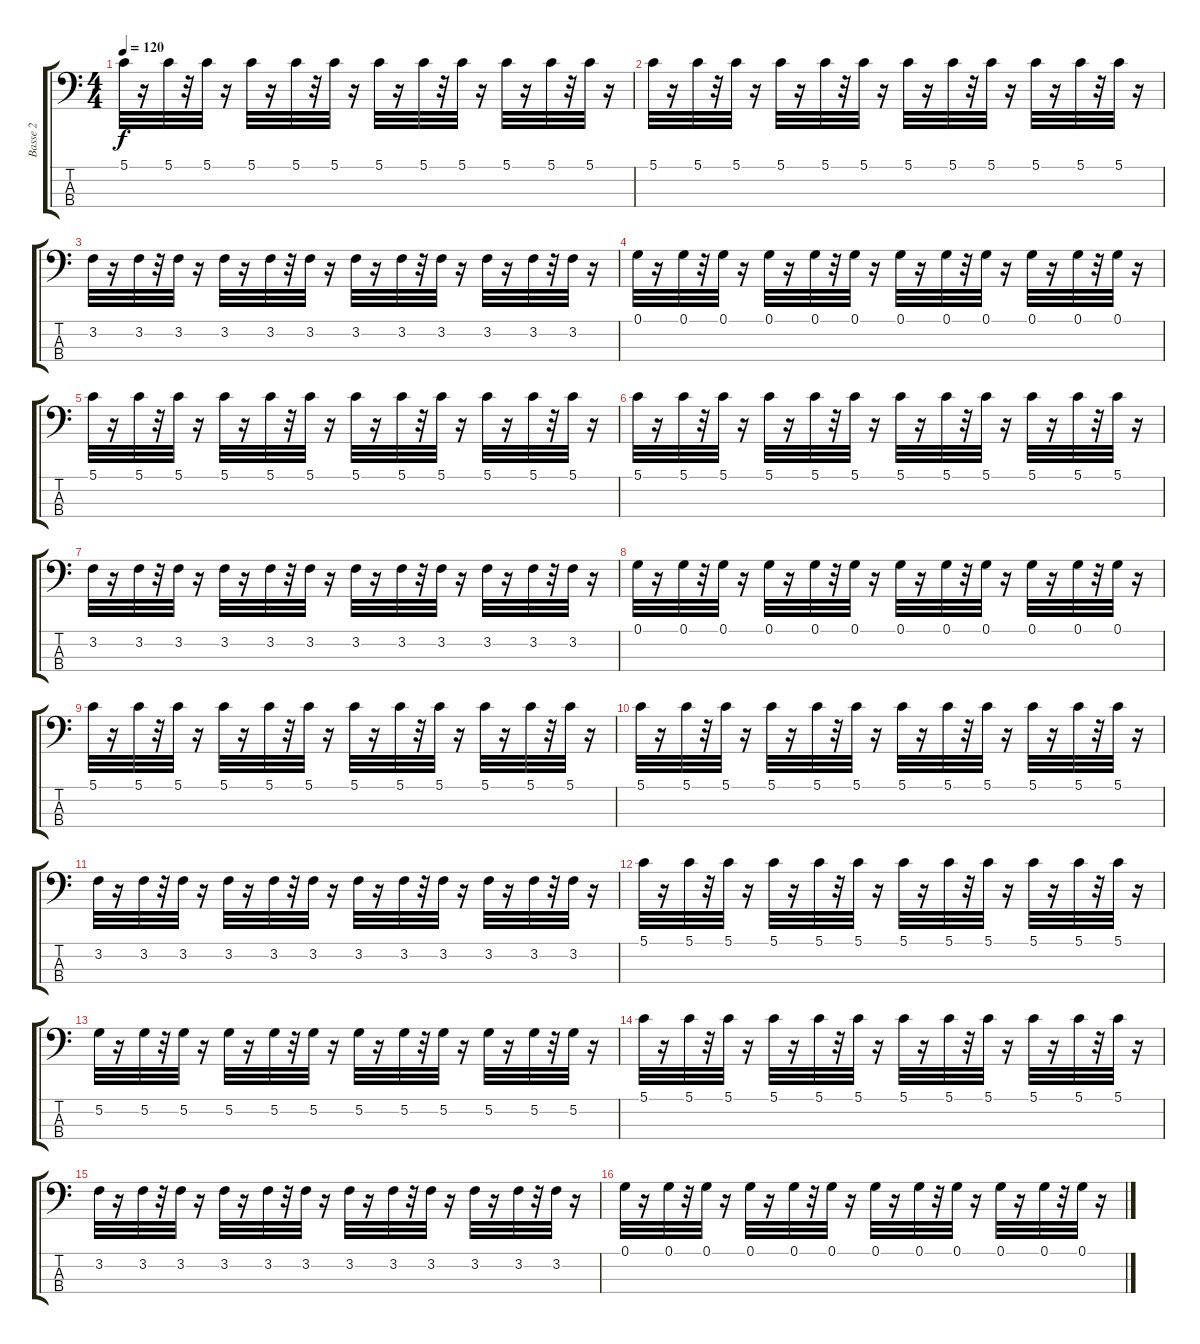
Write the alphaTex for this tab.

\track ("Basse 2" "Basse 2") {instrument electricbasspick}
\staff {score tabs}
\tuning (G2 D2 A1 E1) {hide}
\ts (4 4)
\tempo 120
\clef f4
\ks c
5.1.32{dy f} r.16 5.1.32 r.32 5.1.32 r.16 5.1.32 r.16 5.1.32 r.32 5.1.32 r.16 5.1.32 r.16 5.1.32 r.32 5.1.32 r.16 5.1.32 r.16 5.1.32 r.32 5.1.32 r.16 |
5.1.32 r.16 5.1.32 r.32 5.1.32 r.16 5.1.32 r.16 5.1.32 r.32 5.1.32 r.16 5.1.32 r.16 5.1.32 r.32 5.1.32 r.16 5.1.32 r.16 5.1.32 r.32 5.1.32 r.16 |
3.2.32 r.16 3.2.32 r.32 3.2.32 r.16 3.2.32 r.16 3.2.32 r.32 3.2.32 r.16 3.2.32 r.16 3.2.32 r.32 3.2.32 r.16 3.2.32 r.16 3.2.32 r.32 3.2.32 r.16 |
0.1.32 r.16 0.1.32 r.32 0.1.32 r.16 0.1.32 r.16 0.1.32 r.32 0.1.32 r.16 0.1.32 r.16 0.1.32 r.32 0.1.32 r.16 0.1.32 r.16 0.1.32 r.32 0.1.32 r.16 |
5.1.32 r.16 5.1.32 r.32 5.1.32 r.16 5.1.32 r.16 5.1.32 r.32 5.1.32 r.16 5.1.32 r.16 5.1.32 r.32 5.1.32 r.16 5.1.32 r.16 5.1.32 r.32 5.1.32 r.16 |
5.1.32 r.16 5.1.32 r.32 5.1.32 r.16 5.1.32 r.16 5.1.32 r.32 5.1.32 r.16 5.1.32 r.16 5.1.32 r.32 5.1.32 r.16 5.1.32 r.16 5.1.32 r.32 5.1.32 r.16 |
3.2.32 r.16 3.2.32 r.32 3.2.32 r.16 3.2.32 r.16 3.2.32 r.32 3.2.32 r.16 3.2.32 r.16 3.2.32 r.32 3.2.32 r.16 3.2.32 r.16 3.2.32 r.32 3.2.32 r.16 |
0.1.32 r.16 0.1.32 r.32 0.1.32 r.16 0.1.32 r.16 0.1.32 r.32 0.1.32 r.16 0.1.32 r.16 0.1.32 r.32 0.1.32 r.16 0.1.32 r.16 0.1.32 r.32 0.1.32 r.16 |
5.1.32 r.16 5.1.32 r.32 5.1.32 r.16 5.1.32 r.16 5.1.32 r.32 5.1.32 r.16 5.1.32 r.16 5.1.32 r.32 5.1.32 r.16 5.1.32 r.16 5.1.32 r.32 5.1.32 r.16 |
5.1.32 r.16 5.1.32 r.32 5.1.32 r.16 5.1.32 r.16 5.1.32 r.32 5.1.32 r.16 5.1.32 r.16 5.1.32 r.32 5.1.32 r.16 5.1.32 r.16 5.1.32 r.32 5.1.32 r.16 |
3.2.32 r.16 3.2.32 r.32 3.2.32 r.16 3.2.32 r.16 3.2.32 r.32 3.2.32 r.16 3.2.32 r.16 3.2.32 r.32 3.2.32 r.16 3.2.32 r.16 3.2.32 r.32 3.2.32 r.16 |
5.1.32 r.16 5.1.32 r.32 5.1.32 r.16 5.1.32 r.16 5.1.32 r.32 5.1.32 r.16 5.1.32 r.16 5.1.32 r.32 5.1.32 r.16 5.1.32 r.16 5.1.32 r.32 5.1.32 r.16 |
5.2.32 r.16 5.2.32 r.32 5.2.32 r.16 5.2.32 r.16 5.2.32 r.32 5.2.32 r.16 5.2.32 r.16 5.2.32 r.32 5.2.32 r.16 5.2.32 r.16 5.2.32 r.32 5.2.32 r.16 |
5.1.32 r.16 5.1.32 r.32 5.1.32 r.16 5.1.32 r.16 5.1.32 r.32 5.1.32 r.16 5.1.32 r.16 5.1.32 r.32 5.1.32 r.16 5.1.32 r.16 5.1.32 r.32 5.1.32 r.16 |
3.2.32 r.16 3.2.32 r.32 3.2.32 r.16 3.2.32 r.16 3.2.32 r.32 3.2.32 r.16 3.2.32 r.16 3.2.32 r.32 3.2.32 r.16 3.2.32 r.16 3.2.32 r.32 3.2.32 r.16 |
0.1.32 r.16 0.1.32 r.32 0.1.32 r.16 0.1.32 r.16 0.1.32 r.32 0.1.32 r.16 0.1.32 r.16 0.1.32 r.32 0.1.32 r.16 0.1.32 r.16 0.1.32 r.32 0.1.32 r.16
